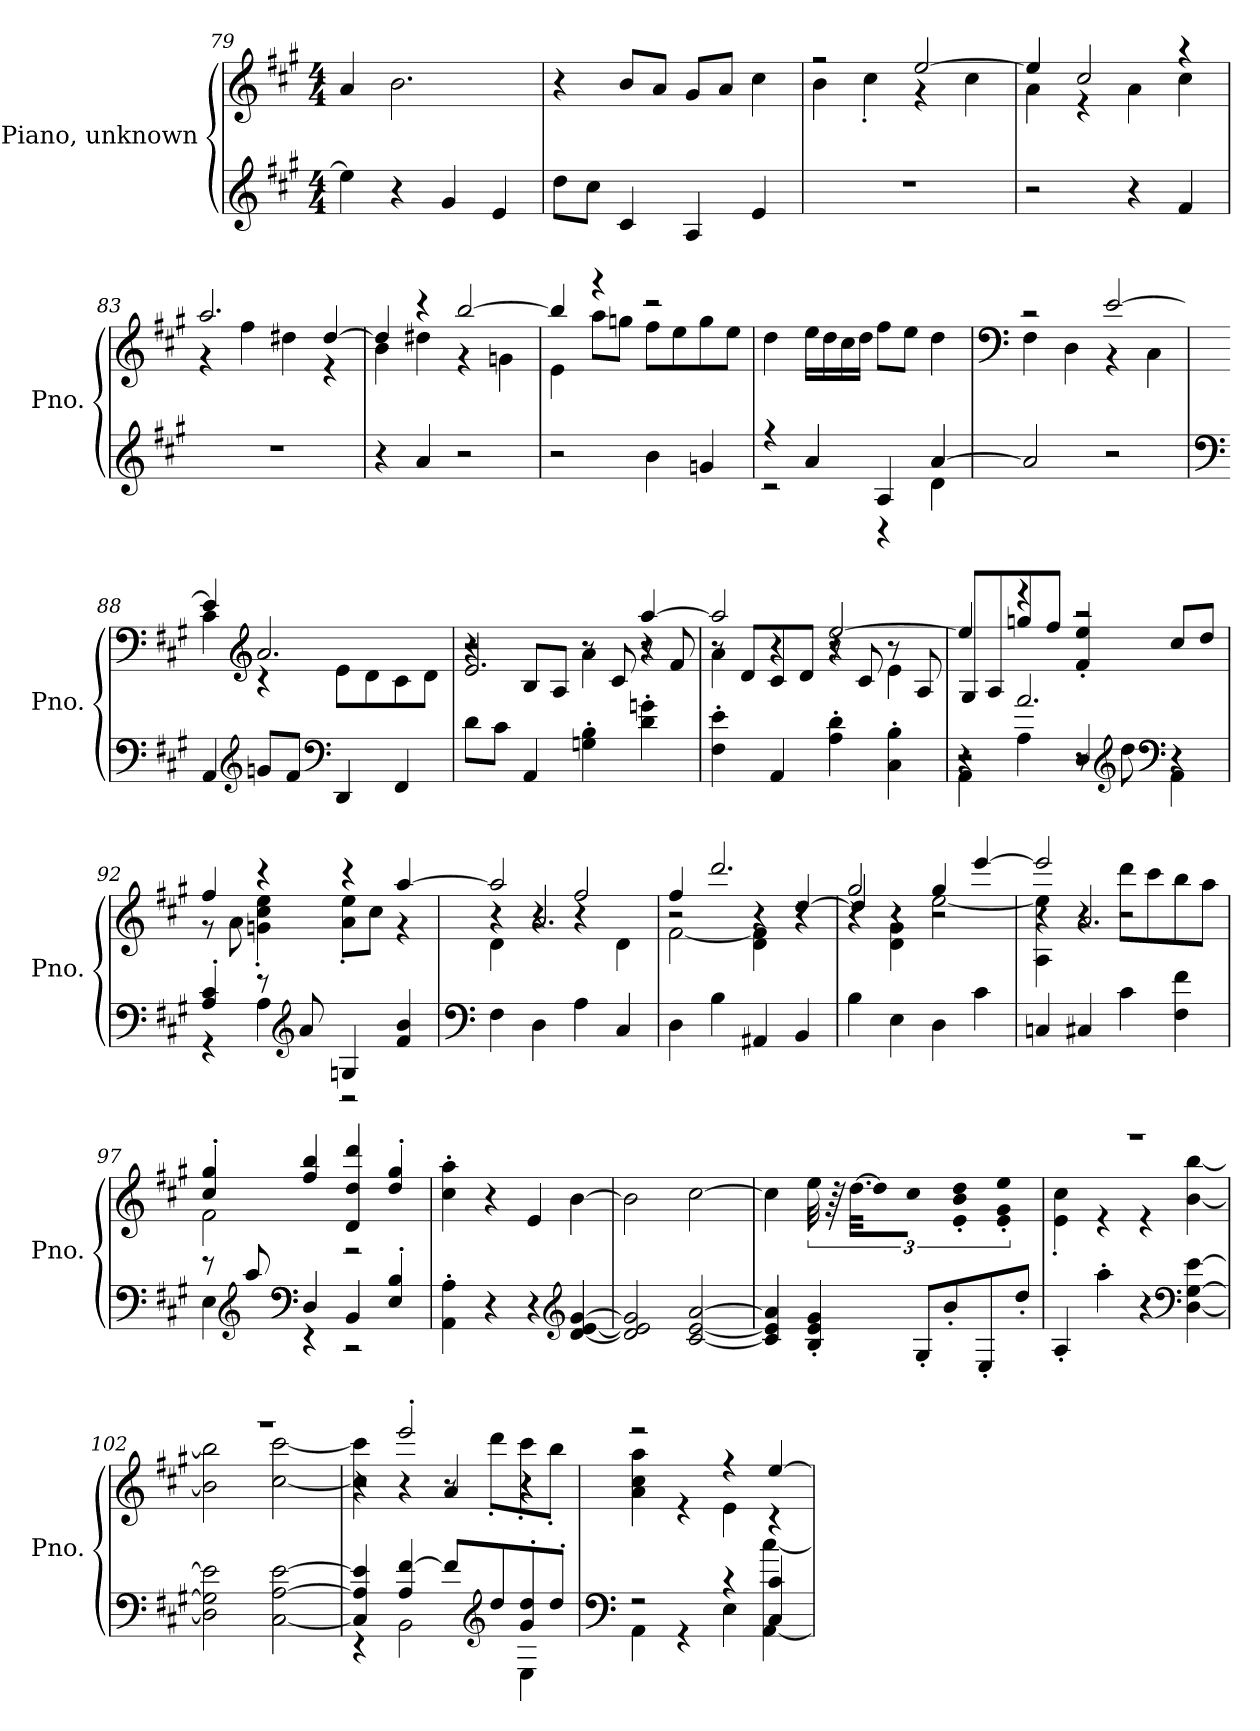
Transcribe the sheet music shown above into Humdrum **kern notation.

**kern	**kern
*part1	*part1
*staff2	*staff1
*I"Piano, unknown	*
*I'Pno.	*
*clefG2	*clefG2
*k[f#c#g#]	*k[f#c#g#]
*M4/4	*M4/4
=79	=79
4ee\]	4a/
4r	2.b\
4g#/	.
4e/	.
=80	=80
8dd\L	4r
8cc#\J	.
4c#/	8b/L
.	8a/J
4A/	8g#/L
.	8a/J
4e/	4cc#\
=81	=81
*	*^
1r	2r	4b\
.	.	4cc#'\
.	[2ee/	4r
.	.	4cc#\
=82	=82	=82
2r	4ee/]	4a\
.	2cc#/	4r
4r	.	4a\
4f#/	4r	4cc#\
!!LO:LB:g=z	!!
=83	=83	=83
1r	2.aa/	4r
.	.	4ff#\
.	.	4dd#X\
.	[4dd#/	4r
=84	=84	=84
4r	4dd#/]	4b\
4a/	4r	4dd#X\
2r	[2bb/	4r
.	.	4gn\
=85	=85	=85
2r	4bb/]	4e\
.	4r	8aa\L
.	.	8ggn\J
4b\	2r	8ff#\L
.	.	8ee\
4gn/	.	8gg\
.	.	8ee\J
*	*v	*v
=86	=86
*^	*
4r	2r	4dd\
4a/	.	16ee\LL
.	.	16dd\
.	.	16cc#\
.	.	16dd\JJ
4A/	4r	8ff#\L
.	.	8ee\J
[4a/	4d\	4dd\
*v	*v	*
=87	=87
*	*clefF4
*	*^
2a/]	2r	4F#\
.	.	4D\
2r	[2e/	4r
.	.	4C#\
!!LO:LB:g=z	!!
=88	=88	=88
*clefF4	*	*
4AA/	4e/]	4c#\
*clefG2	*clefG2	*
8gn/L	2.a/	4r
8f#/J	.	.
*clefF4	*	*
4DD/	.	8e\L
.	.	8d\
4FF#/	.	8c#\
.	.	8d\J
=89	=89	=89
*	*	*^
8d\L	2.e/	2r	4r
8c#\J	.	.	.
4AA/	.	.	8B/L
.	.	.	8A/J
4Gn\' 4B\'	.	4a\	8r
.	.	.	8c#/
4d\' 4gn\'	[4aa/	4r	8r
.	.	.	8f#/
=90	=90	=90	=90
4F#\' 4e\'	2aa/]	4a\	8r
.	.	.	8d/L
4AA/	.	4r	8c#/
.	.	.	8d/J
4A\' 4d\'	[2ee/	4r	8r
.	.	.	8c#/
4C#\' 4B\'	.	4e\	8r
.	.	.	8A/
*	*	*v	*v
!!LO:PB:g=z
=91	=91	=91
*^	*	*
*	*^	*	*
4r	4AA\	2r	4ee/]	8G#/L
.	.	.	.	8A/
2.a/	4A\	.	4r	8ggn/
.	.	.	.	8ff#/J
.	8r	4D/	2r	4f#/' 4ee/'
*clefG2	*	*	*	*
.	8dd\	.	.	.
*clefF4	*	*	*	*
.	4AA\	4r	.	8cc#/L
.	.	.	.	8dd/J
*	*v	*v	*	*
=92	=92	=92	=92
4A/' 4c#/'	4r	4ff#/	8r
.	.	.	8a\
8r	4A\	4r	4gn\' 4cc#\' 4ee\'
*clefG2	*	*	*
8a/	.	.	.
4Gn/	2r	4r	8a\' 8ee\'L
.	.	.	8cc#\J
4f#/ 4b/	.	[4aa/	4r
*v	*v	*	*
*	*v	*v
=93	=93
*clefF4	*
*	*^
*	*	*^
4F#\	2aa/]	4d\	4r
4D\	.	4r	2.a/
4A\	2ff#/	4r	.
4C#/	.	4d\	.
=94	=94	=94	=94
4D\	4ff#/	[2f#\	2r
4B\	2.ddd/	.	.
4AA#X/	.	4d\ 4f#\]	4r
4BB/	.	4r	[4dd/
=95	=95	=95	=95
4B\	2gg#/	4r	4dd/]
4E\	.	4d\ 4g#\	4r
4D\	4gg#/	[2ee\	2r
4c#\	[4eee/	.	.
!!LO:LB:g=z	!!	!!
=96	=96	=96	=96
4Cn/	2eee/]	4A\ 4ee\]	4r
4C#X/	.	4r	2.a/
4c#\	2r	8ddd\L	.
.	.	8ccc#\	.
4F#\ 4f#\	.	8bb\	.
.	.	8aa\J	.
*	*	*v	*v
=97	=97	=97
*^	*	*
8r	4E\	4cc#/' 4gg#/'	2f#\
*clefG2	*	*	*
8aa/	.	.	.
*clefF4	*	*	*
4D/	4r	4ff#/ 4bb/	.
4BB/	2r	4d/ 4dd/ 4ddd/	2r
4E/' 4B/'	.	4dd/' 4gg#/'	.
*v	*v	*	*
*	*v	*v
=98	=98
4AA\' 4A\'	4cc#\' 4aa\'
4r	4r
4r	4e/
*clefG2	*
[4d/ [4e/ [4g#/	[4b\
=99	=99
2d/] 2e/] 2g#/]	2b\]
[2c#/ [2e/ [2a/	[2cc#\
=100	=100
4c#/] 4e/] 4a/]	4cc#\]
4B/' 4e/' 4g#/'	48ee\
.	96r
.	[48.dd\KLL
.	16dd\J]
.	8cc#\J
8G#'/L	4e/' 4b/' 4dd/'
8b'/	.
8E'/	4e/' 4g#/' 4ee/'
8dd'/J	.
!!LO:LB:g=z
=101	=101
*	*^
4A'/	1r	4e\' 4cc#\'
4aa'\	.	4r
4r	.	4r
*clefF4	*	*
[4D\ [4G#\ [4e\	.	[4b\ [4bb\
=102	=102	=102
2D\] 2G#\] 2e\]	1r	2b\] 2bb\]
[2C#\ [2A\ [2e\	.	[2cc#\ [2ccc#\
=103	=103	=103
*^	*	*^
4C#/] 4A/] 4e/]	4r	4r	4cc#\] 4ccc#\]	2r
4A/ [4f#/	2BB\	2eee'/	4r	.
8f#/L]	.	.	8r	4a/
*clefG2	*	*	*	*
8dd/	.	.	8ddd'\L	.
8g#/' 8dd/'	4E\	4r	8ccc#'\	4r
8dd'/J	.	.	8bb'\J	.
*	*	*v	*v	*v
=104	=104	=104
*clefF4	*	*
*	*	*^
2r	4AA\	2r	4a\ 4cc#\ 4aa\
.	4r	.	4r
4r	4E\	4r	4e\
4C#/ 4c#/	[4AA\ [4cc#\	[4ee/	4r
*v	*v	*	*
*	*v	*v
=	=
*-	*-
